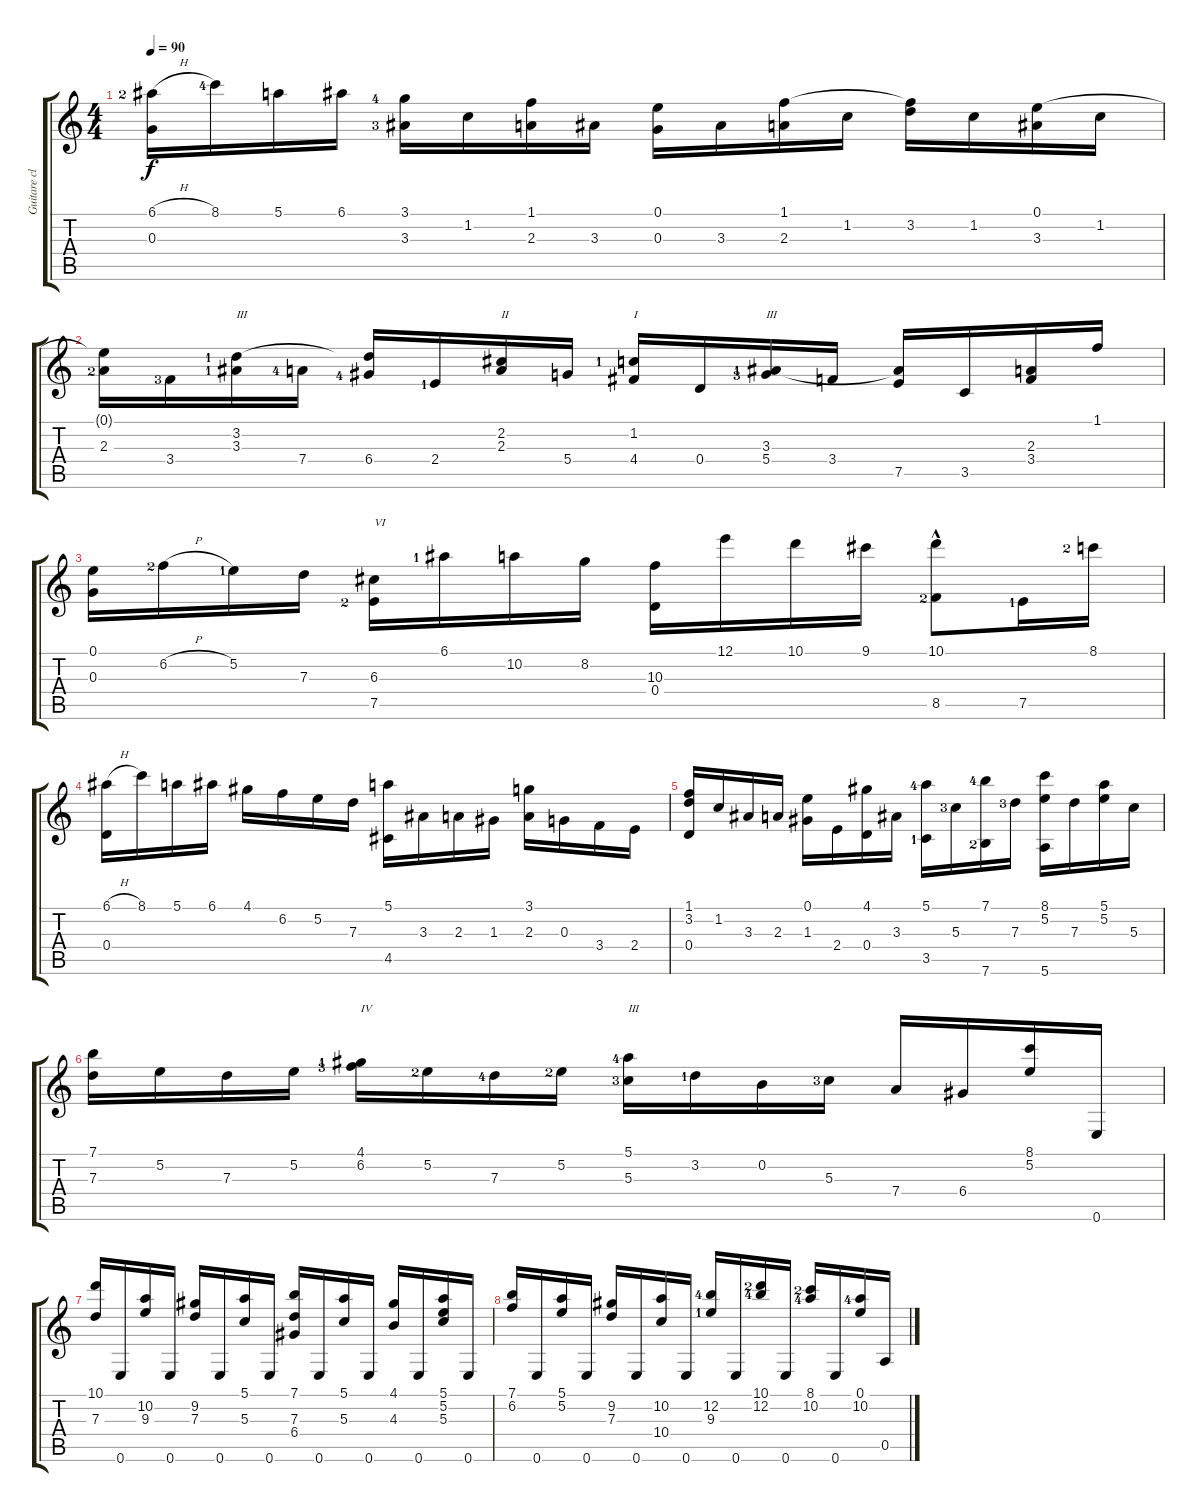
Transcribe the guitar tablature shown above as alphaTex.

\track ("Guitare classique" "Guitare cl") {instrument acousticguitarnylon}
\staff {score tabs}
\tuning (E4 B3 G3 D3 A2 E2) {hide}
\ts (4 4)
\tempo 90
\clef g2
\ks c
(6.1{h lf 3} 0.3).16{dy f} 8.1{lf 5}.16 5.1.16 6.1.16 (3.1{lf 5} 3.3{lf 4}).16 1.2.16 (1.1 2.3).16 3.3.16 (0.1 0.3).16 3.3.16 (1.1 2.3).16 1.2.16 (1.1{t} 3.2).16 1.2.16 (0.1 3.3).16 1.2.16 |
(0.1{t} 2.3{lf 3}).16 3.4{lf 4}.16 (3.2{lf 2} 3.3{lf 2}).16{txt "III"} 7.4{lf 5}.16 (3.2{t} 6.4{lf 5}).16 2.4{lf 2}.16 (2.2 2.3).16{txt "II"} 5.4.16 (1.2{lf 2} 4.4).16{txt "I"} 0.4.16 (3.3{lf 2} 5.4{lf 4}).16{txt "III"} 3.4.16 (3.3{t} 7.5).16 3.5.16 (2.3 3.4).16 1.1.16 |
(0.1 0.3).16 6.2{h lf 3}.16 5.2{lf 2}.16 7.3.16 (6.3 7.5{lf 3}).16{txt "VI"} 6.1{lf 2}.16 10.2.16 8.2.16 (10.3 0.4).16 12.1.16 10.1.16 9.1.16 (10.1{hac} 8.5{lf 3}).8 7.5{lf 2}.16 8.1{lf 3}.16 |
(6.1{h} 0.4).16 8.1.16 5.1.16 6.1.16 4.1.16 6.2.16 5.2.16 7.3.16 (5.1 4.5).16 3.3.16 2.3.16 1.3.16 (3.1 2.3).16 0.3.16 3.4.16 2.4.16 |
(1.1 3.2 0.4).16 1.2.16 3.3.16 2.3.16 (0.1 1.3).16 2.4.16 (4.1 0.4).16 3.3.16 (5.1{lf 5} 3.5{lf 2}).16 5.3{lf 4}.16 (7.1{lf 5} 7.6{lf 3}).16 7.3{lf 4}.16 (8.1 5.2 5.6).16 7.3.16 (5.1 5.2).16 5.3.16 |
(7.1 7.3).16 5.2.16 7.3.16 5.2.16 (4.1{lf 2} 6.2{lf 4}).16{txt "IV"} 5.2{lf 3}.16 7.3{lf 5}.16 5.2{lf 3}.16 (5.1{lf 5} 5.3{lf 4}).16{txt "III"} 3.2{lf 2}.16 0.2.16 5.3{lf 4}.16 7.4.16 6.4.16 (8.1 5.2).16 0.6.16 |
(10.1 7.3).16 0.6.16 (10.2 9.3).16 0.6.16 (9.2 7.3).16 0.6.16 (5.1 5.3).16 0.6.16 (7.1 7.3 6.4).16 0.6.16 (5.1 5.3).16 0.6.16 (4.1 4.3).16 0.6.16 (5.1 5.2 5.3).16 0.6.16 |
(7.1 6.2).16 0.6.16 (5.1 5.2).16 0.6.16 (9.2 7.3).16 0.6.16 (10.2 10.4).16 0.6.16 (12.2{lf 5} 9.3{lf 2}).16 0.6.16 (10.1{lf 3} 12.2{lf 5}).16 0.6.16 (8.1{lf 3} 10.2{lf 5}).16 0.6.16 (0.1 10.2{lf 5}).16 0.5.16
